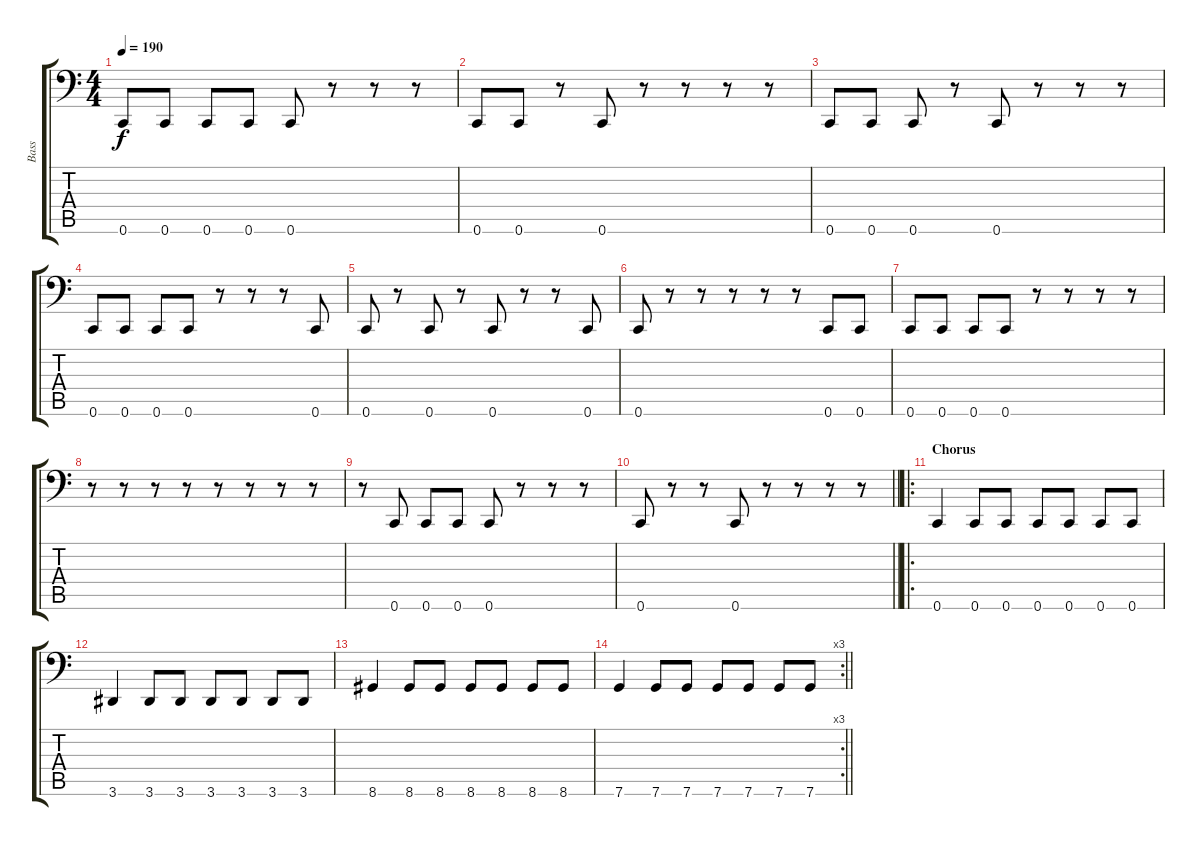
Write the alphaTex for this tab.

\track ("Bass" "Bass") {instrument electricbasspick}
\staff {score tabs}
\tuning (D3 A2 F2 C2 G1 C1) {hide}
\ts (4 4)
\tempo 190
\clef f4
\ks c
0.6.8{dy f} 0.6.8 0.6.8 0.6.8 0.6.8 r.8 r.8 r.8 |
0.6.8 0.6.8 r.8 0.6.8 r.8 r.8 r.8 r.8 |
0.6.8 0.6.8 0.6.8 r.8 0.6.8 r.8 r.8 r.8 |
0.6.8 0.6.8 0.6.8 0.6.8 r.8 r.8 r.8 0.6.8 |
0.6.8 r.8 0.6.8 r.8 0.6.8 r.8 r.8 0.6.8 |
0.6.8 r.8 r.8 r.8 r.8 r.8 0.6.8 0.6.8 |
0.6.8 0.6.8 0.6.8 0.6.8 r.8 r.8 r.8 r.8 |
r.8 r.8 r.8 r.8 r.8 r.8 r.8 r.8 |
r.8 0.6.8 0.6.8 0.6.8 0.6.8 r.8 r.8 r.8 |
\barLineRight lightlight
0.6.8 r.8 r.8 0.6.8 r.8 r.8 r.8 r.8 |
\ro
\section ("" "Chorus")
0.6.4 0.6.8 0.6.8 0.6.8 0.6.8 0.6.8 0.6.8 |
3.6.4 3.6.8 3.6.8 3.6.8 3.6.8 3.6.8 3.6.8 |
8.6.4 8.6.8 8.6.8 8.6.8 8.6.8 8.6.8 8.6.8 |
\rc 3
\barLineRight lightlight
7.6.4 7.6.8 7.6.8 7.6.8 7.6.8 7.6.8 7.6.8
